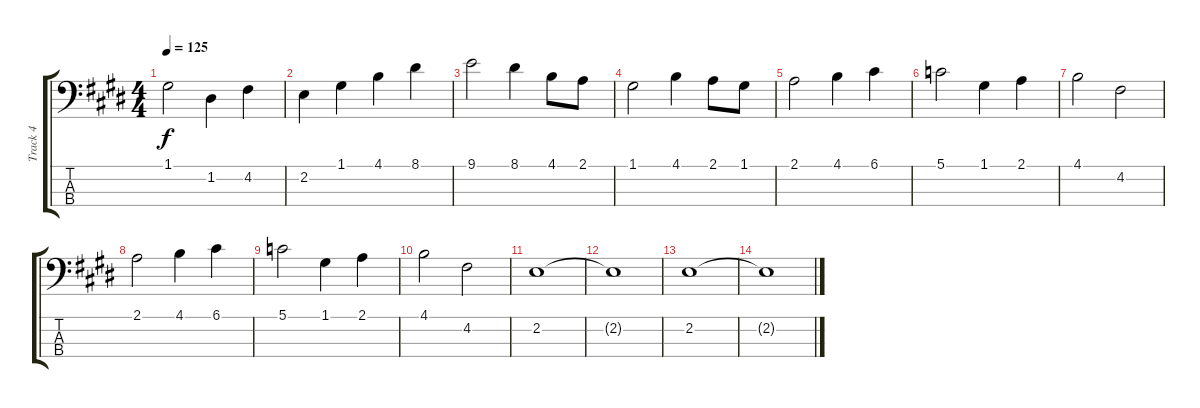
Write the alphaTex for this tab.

\track ("Track 4" "Track 4") {instrument electricbassfinger}
\staff {score tabs}
\tuning (G2 D2 A1 E1) {hide}
\ts (4 4)
\tempo 125
\clef f4
\ks e
1.1.2{dy f} 1.2.4 4.2.4 |
2.2.4 1.1.4 4.1.4 8.1.4 |
9.1.2 8.1.4 4.1.8 2.1.8 |
1.1.2 4.1.4 2.1.8 1.1.8 |
2.1.2 4.1.4 6.1.4 |
5.1.2 1.1.4 2.1.4 |
4.1.2 4.2.2 |
2.1.2 4.1.4 6.1.4 |
5.1.2 1.1.4 2.1.4 |
4.1.2 4.2.2 |
2.2.1 |
2.2{t}.1 |
2.2.1 |
2.2{t}.1
